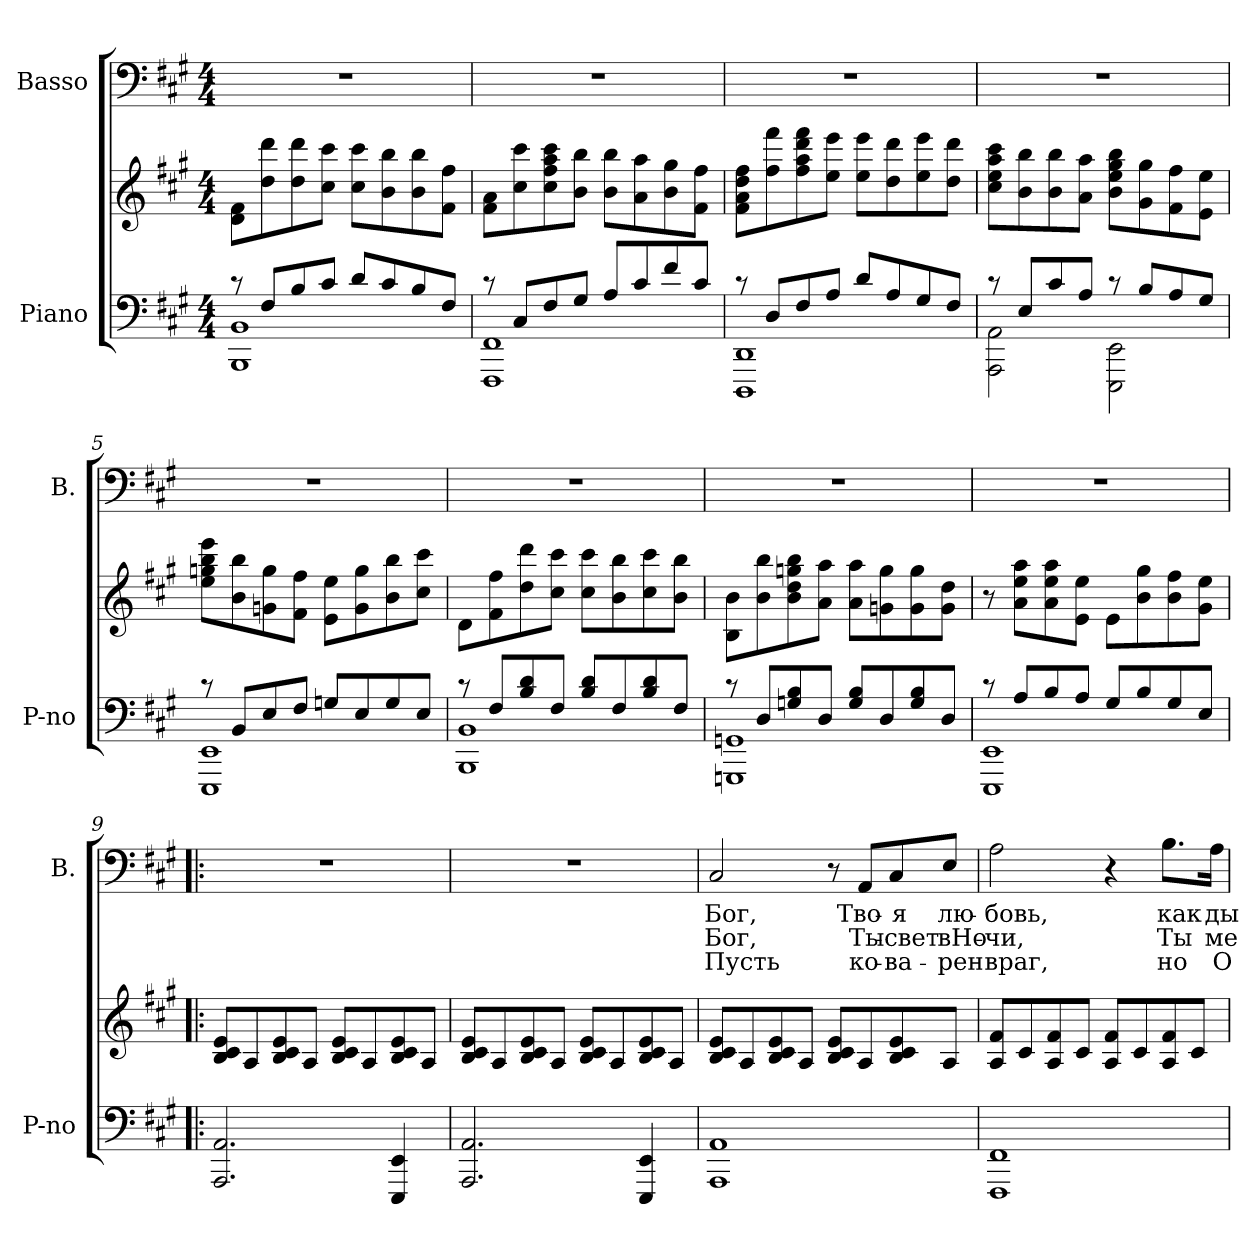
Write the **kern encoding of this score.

**kern	**kern	**kern	**text	**text	**text
*part2	*part2	*part1	*part1	*part1	*part1
*staff3	*staff2	*staff1	*staff1	*staff1	*staff1
*I"Piano	*	*I"Basso	*	*	*
*I'P-no	*	*I'B.	*	*	*
*clefF4	*clefG2	*clefF4	*	*	*
*k[f#c#g#]	*k[f#c#g#]	*k[f#c#g#]	*	*	*
*A:	*A:	*A:	*	*	*
*M4/4	*M4/4	*M4/4	*	*	*
=1	=1	=1	=1	=1	=1
*^	*	*	*	*	*
8rc	1BBB 1BB	8d\ 8f#\L	1r	.	.	.
8F#/L	.	8dd\ 8ddd\	.	.	.	.
8B/	.	8dd\ 8ddd\	.	.	.	.
8c#/J	.	8cc#\ 8ccc#\J	.	.	.	.
8d/L	.	8cc#\ 8ccc#\L	.	.	.	.
8c#/	.	8b\ 8bb\	.	.	.	.
8B/	.	8b\ 8bb\	.	.	.	.
8F#/J	.	8f#\ 8ff#\J	.	.	.	.
=2	=2	=2	=2	=2	=2	=2
8rc	1FFF# 1FF#	8f#\ 8a\L	1r	.	.	.
8C#/L	.	8cc#\ 8ccc#\	.	.	.	.
8F#/	.	8cc#\ 8ff#\ 8aa\ 8ccc#\	.	.	.	.
8G#/J	.	8b\ 8bb\J	.	.	.	.
8A/L	.	8b\ 8bb\L	.	.	.	.
8c#/	.	8a\ 8aa\	.	.	.	.
8f#/	.	8b\ 8gg#\	.	.	.	.
8c#/J	.	8f#\ 8ff#\J	.	.	.	.
=3	=3	=3	=3	=3	=3	=3
8rc	1DDD 1DD	8f#\ 8a\ 8dd\ 8ff#\L	1r	.	.	.
8D/L	.	8ff#\ 8fff#\	.	.	.	.
8F#/	.	8ff#\ 8aa\ 8ddd\ 8fff#\	.	.	.	.
8A/J	.	8ee\ 8eee\J	.	.	.	.
8d/L	.	8ee\ 8eee\L	.	.	.	.
8A/	.	8dd\ 8ddd\	.	.	.	.
8G#/	.	8ee\ 8eee\	.	.	.	.
8F#/J	.	8dd\ 8ddd\J	.	.	.	.
!!LO:LB:g=z
=4	=4	=4	=4	=4	=4	=4
8rc	2AAA\ 2AA\	8cc#\ 8ee\ 8aa\ 8ccc#\L	1r	.	.	.
8E/L	.	8b\ 8bb\	.	.	.	.
8c#/	.	8b\ 8bb\	.	.	.	.
8A/J	.	8a\ 8aa\J	.	.	.	.
8rc	2EEE\ 2EE\	8b\ 8ee\ 8gg#\ 8bb\L	.	.	.	.
8B/L	.	8g#\ 8gg#\	.	.	.	.
8A/	.	8f#\ 8ff#\	.	.	.	.
8G#/J	.	8e\ 8ee\J	.	.	.	.
=5	=5	=5	=5	=5	=5	=5
8rc	1EEE 1EE	8ee\ 8ggn\ 8bb\ 8eee\L	1r	.	.	.
8BB/L	.	8b\ 8bb\	.	.	.	.
8E/	.	8gn\ 8gg\	.	.	.	.
8F#/J	.	8f#\ 8ff#\J	.	.	.	.
8Gn/L	.	8e\ 8ee\L	.	.	.	.
8E/	.	8g\ 8gg\	.	.	.	.
8G/	.	8b\ 8bb\	.	.	.	.
8E/J	.	8cc#\ 8ccc#\J	.	.	.	.
=6	=6	=6	=6	=6	=6	=6
8rc	1BBB 1BB	8d\L	1r	.	.	.
8F#/L	.	8f#\ 8ff#\	.	.	.	.
8B/ 8d/	.	8dd\ 8ddd\	.	.	.	.
8F#/J	.	8cc#\ 8ccc#\J	.	.	.	.
8B/ 8d/L	.	8cc#\ 8ccc#\L	.	.	.	.
8F#/	.	8b\ 8bb\	.	.	.	.
8B/ 8d/	.	8cc#\ 8ccc#\	.	.	.	.
8F#/J	.	8b\ 8bb\J	.	.	.	.
!!LO:LB:g=z
=7	=7	=7	=7	=7	=7	=7
8rc	1GGGn 1GGn	8B\ 8b\L	1r	.	.	.
8D/L	.	8b\ 8bb\	.	.	.	.
8Gn/ 8B/	.	8b\ 8dd\ 8ggn\ 8bb\	.	.	.	.
8D/J	.	8a\ 8aa\J	.	.	.	.
8G/ 8B/L	.	8a\ 8aa\L	.	.	.	.
8D/	.	8gn\ 8gg\	.	.	.	.
8G/ 8B/	.	8g\ 8gg\	.	.	.	.
8D/J	.	8g\ 8dd\J	.	.	.	.
=8	=8	=8	=8	=8	=8	=8
8rc	1EEE 1EE	8r	1r	.	.	.
8A/L	.	8a\ 8ee\ 8aa\L	.	.	.	.
8B/	.	8a\ 8ee\ 8aa\	.	.	.	.
8A/J	.	8e\ 8ee\J	.	.	.	.
8G#/L	.	8e\L	.	.	.	.
8B/	.	8b\ 8gg#\	.	.	.	.
8G#/	.	8b\ 8ff#\	.	.	.	.
8E/J	.	8g#\ 8ee\J	.	.	.	.
*v	*v	*	*	*	*	*
=9!|:	=9!|:	=9!|:	=9!|:	=9!|:	=9!|:
2.AAA/ 2.AA/	8B/ 8c#/ 8e/L	1r	.	.	.
.	8A/	.	.	.	.
.	8B/ 8c#/ 8e/	.	.	.	.
.	8A/J	.	.	.	.
.	8B/ 8c#/ 8e/L	.	.	.	.
.	8A/	.	.	.	.
4EEE/ 4EE/	8B/ 8c#/ 8e/	.	.	.	.
.	8A/J	.	.	.	.
=10	=10	=10	=10	=10	=10
2.AAA/ 2.AA/	8B/ 8c#/ 8e/L	1r	.	.	.
.	8A/	.	.	.	.
.	8B/ 8c#/ 8e/	.	.	.	.
.	8A/J	.	.	.	.
.	8B/ 8c#/ 8e/L	.	.	.	.
.	8A/	.	.	.	.
4EEE/ 4EE/	8B/ 8c#/ 8e/	.	.	.	.
.	8A/J	.	.	.	.
!!LO:LB:g=z
=11	=11	=11	=11	=11	=11
!	!	!	!LO:LY:b	!LO:LY:b	!LO:LY:b
1AAA 1AA	8B/ 8c#/ 8e/L	2C#/	Бог,	Бог,	Пусть
.	8A/	.	.	.	.
.	8B/ 8c#/ 8e/	.	.	.	.
.	8A/J	.	.	.	.
.	8B/ 8c#/ 8e/L	8r	.	.	.
!	!	!	!LO:LY:b	!LO:LY:b	!LO:LY:b
.	8A/	8AA/L	Тво-	Ты-	ко-
!	!	!	!LO:LY:b	!LO:LY:b	!LO:LY:b
.	8B/ 8c#/ 8e/	8C#/	-я	-свет	-ва-
!	!	!	!LO:LY:b	!LO:LY:b	!LO:LY:b
.	8A/J	8E/J	лю-	вНо-	-рен
=12	=12	=12	=12	=12	=12
!	!	!	!LO:LY:b	!LO:LY:b	!LO:LY:b
1FFF# 1FF#	8A/ 8f#/L	2A\	-бовь,	-чи,	враг,
.	8c#/	.	.	.	.
.	8A/ 8f#/	.	.	.	.
.	8c#/J	.	.	.	.
.	8A/ 8f#/L	4r	.	.	.
.	8c#/	.	.	.	.
!	!	!	!LO:LY:b	!LO:LY:b	!LO:LY:b
.	8A/ 8f#/	8.B\L	как	Ты	но
.	8c#/J	.	.	.	.
!	!	!	!LO:LY:b	!LO:LY:b	!LO:LY:b
.	.	16A\Jk	ды-	ме-	О-
=	=	=	=	=	=
*-	*-	*-	*-	*-	*-
